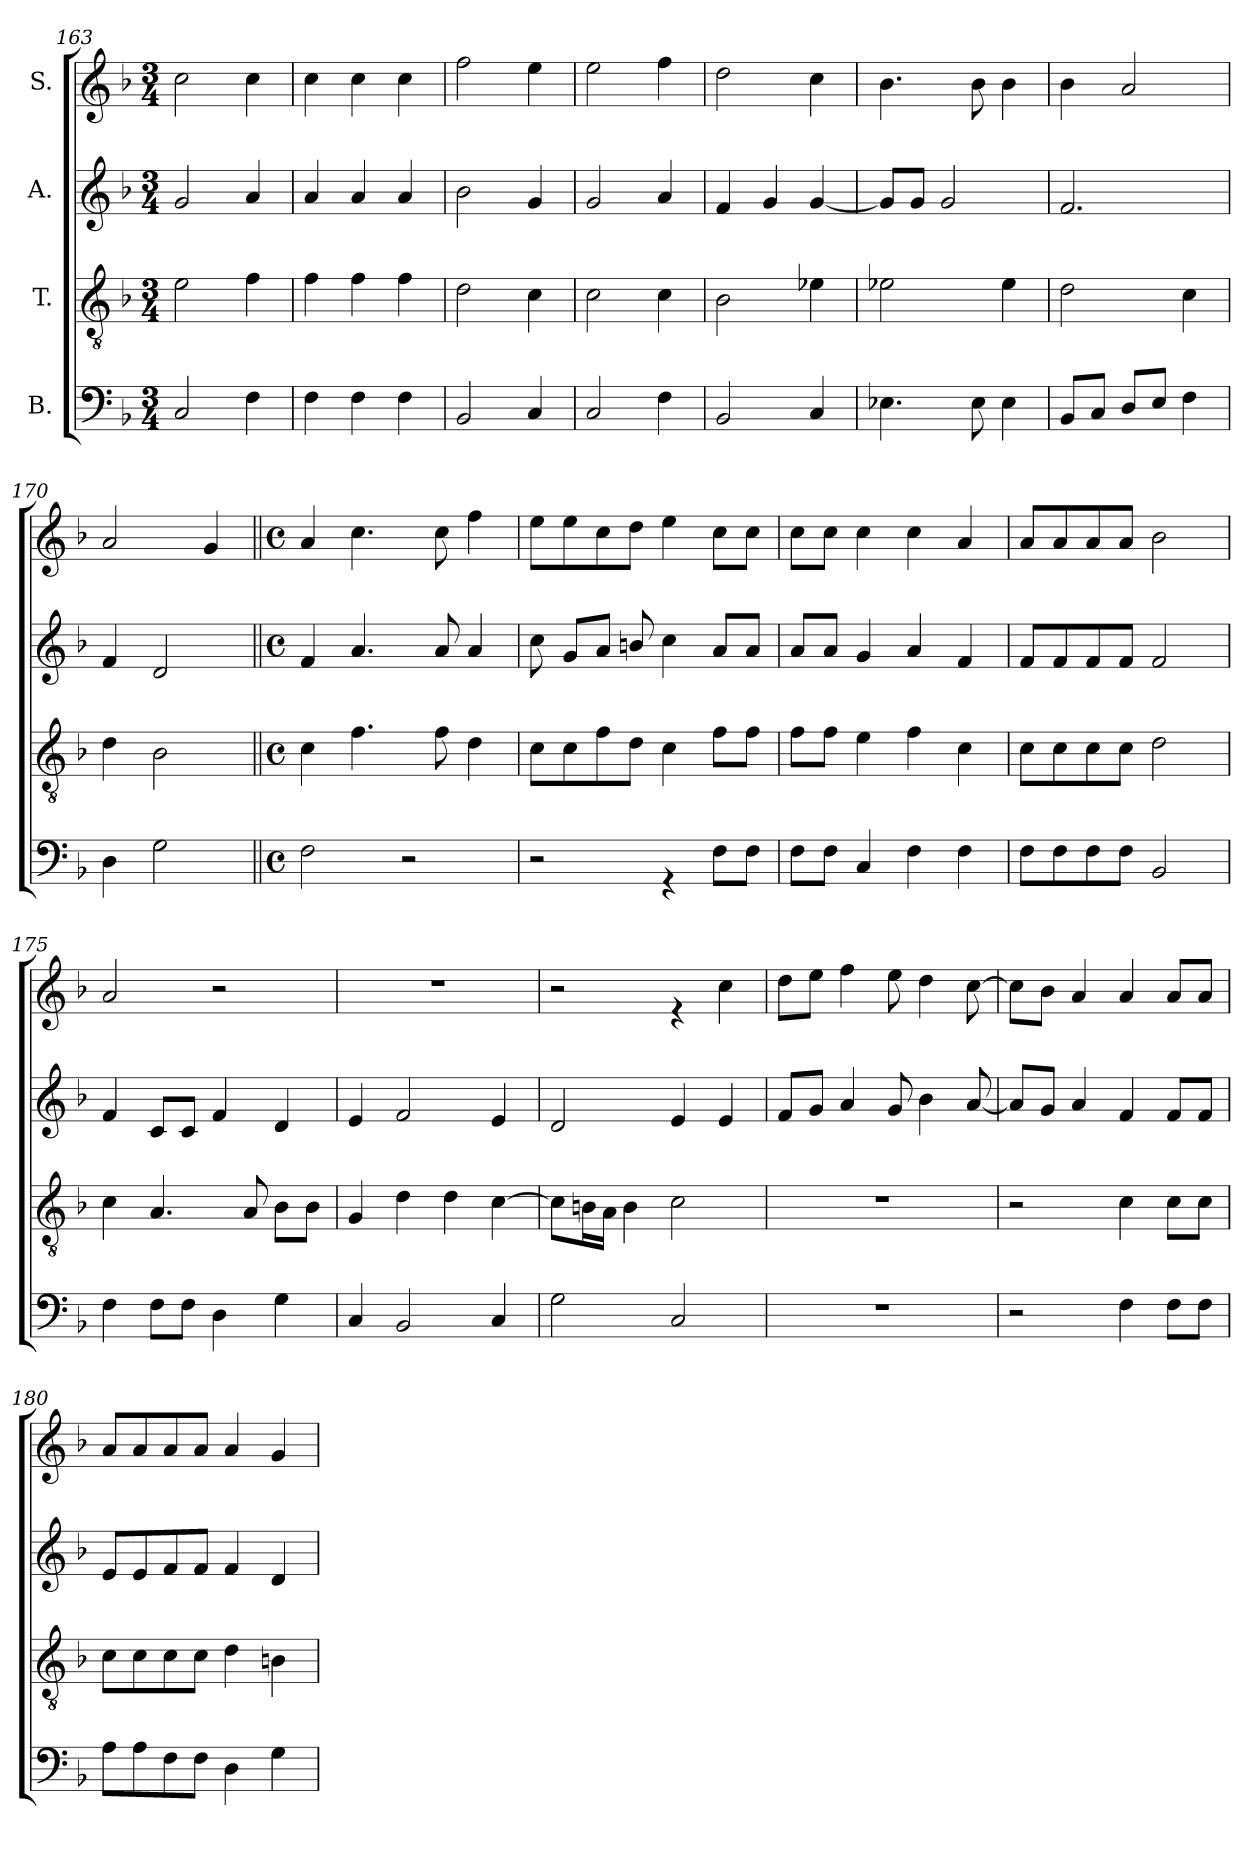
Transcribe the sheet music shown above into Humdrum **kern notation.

**kern	**kern	**kern	**kern
*part4	*part3	*part2	*part1
*staff4	*staff3	*staff2	*staff1
*I"B.	*I"T.	*I"A.	*I"S.
*clefF4	*clefGv2	*clefG2	*clefG2
*k[b-]	*k[b-]	*k[b-]	*k[b-]
*F:	*F:	*F:	*F:
*M3/4	*M3/4	*M3/4	*M3/4
=163	=163	=163	=163
2C/	2e\	2g/	2cc\
4F\	4f\	4a/	4cc\
=164	=164	=164	=164
4F\	4f\	4a/	4cc\
4F\	4f\	4a/	4cc\
4F\	4f\	4a/	4cc\
=165	=165	=165	=165
2BB-/	2d\	2b-\	2ff\
4C/	4c\	4g/	4ee\
=166	=166	=166	=166
2C/	2c\	2g/	2ee\
4F\	4c\	4a/	4ff\
=167	=167	=167	=167
2BB-/	2B-\	4f/	2dd\
.	.	4g/	.
4C/	4e-X\	[<4g/	4cc\
=168	=168	=168	=168
4.E-X\	2e-X\	8g/L]	4.b-\
.	.	8g/J	.
.	.	2g/	.
8E-\	.	.	8b-\
4E-\	4e-\	.	4b-\
=169	=169	=169	=169
8BB-/L	2d\	2.f/	4b-\
8C/J	.	.	.
8D/L	.	.	2a/
8E/J	.	.	.
4F\	4c\	.	.
=170	=170	=170	=170
4D\	4d\	4f/	2a/
2G\	2B-\	2d/	.
.	.	.	4g/
!!LO:LB:g=z
=171||	=171||	=171||	=171||
*M4/4	*M4/4	*M4/4	*M4/4
*met(c)	*met(c)	*met(c)	*met(c)
*	*	*	*MM100
2F\	4c\	4f/	4a/
.	4.f\	4.a/	4.cc\
2r	.	.	.
.	8f\	8a/	8cc\
.	4d\	4a/	4ff\
=172	=172	=172	=172
*	*	*^	*
2r	8c\L	8cc\	8ryy	8ee\L
.	8c\	4ryy	8g/L	8ee\
.	8f\	.	8a/J	8cc\
.	8d\J	8bn/	4.ryy	8dd\J
4rGG	4c\	4cc\	.	4ee\
8F\L	8f\L	4ryy	8a/L	8cc\L
8F\J	8f\J	.	8a/J	8cc\J
*	*	*v	*v	*
=173	=173	=173	=173
8F\L	8f\L	8a/L	8cc\L
8F\J	8f\J	8a/J	8cc\J
4C/	4e\	4g/	4cc\
4F\	4f\	4a/	4cc\
4F\	4c\	4f/	4a/
=174	=174	=174	=174
8F\L	8c\L	8f/L	8a/L
8F\	8c\	8f/	8a/
8F\	8c\	8f/	8a/
8F\J	8c\J	8f/J	8a/J
2BB-/	2d\	2f/	2b-\
=175	=175	=175	=175
4F\	4c\	4f/	2a/
8F\L	4.A/	8c/L	.
8F\J	.	8c/J	.
4D\	.	4f/	2r
.	8A/	.	.
4G\	8B-\L	4d/	.
.	8B-\J	.	.
=176	=176	=176	=176
4C/	4G/	4e/	1r
2BB-/	4d\	2f/	.
.	4d\	.	.
4C/	[>4c\	4e/	.
!!LO:PB:g=z
=177	=177	=177	=177
2G\	8c\L]	2d/	2r
.	16Bn\L	.	.
.	16A\JJ	.	.
.	4B\	.	.
2C/	2c\	4e/	4re
.	.	4e/	4cc\
=178	=178	=178	=178
1r	1r	8f/L	8dd\L
.	.	8g/J	8ee\J
.	.	4a/	4ff\
.	.	8g/	8ee\
.	.	4b-\	4dd\
.	.	[<8a/	[>8cc\
=179	=179	=179	=179
2r	2r	8a/L]	8cc\L]
.	.	8g/J	8b-\J
.	.	4a/	4a/
4F\	4c\	4f/	4a/
8F\L	8c\L	8f/L	8a/L
8F\J	8c\J	8f/J	8a/J
=180	=180	=180	=180
8A\L	8c\L	8e/L	8a/L
8A\	8c\	8e/	8a/
8F\	8c\	8f/	8a/
8F\J	8c\J	8f/J	8a/J
4D\	4d\	4f/	4a/
4G\	4Bn\	4d/	4g/
=	=	=	=
*-	*-	*-	*-
